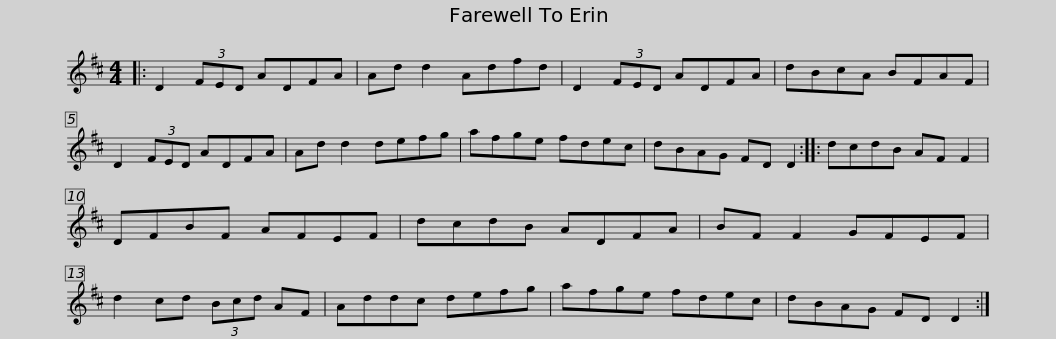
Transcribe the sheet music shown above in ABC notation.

X:1
L:1/8
M:4/4
I:linebreak $
K:D
V:1 treble
V:1
|: D2 (3FED ADFA | Ad d2 Adfd | D2 (3FED ADFA | dBcA BFAF | D2 (3FED ADFA |$ %5
 Ad d2 defg | afge fdec | dBAG FD D2 :: dcdB AF F2 | DFBF AFEF |$ %10
 dcdB ADFA | BF F2 GFEF | d2 cd (3Bcd AF | Addc defg | afge fdec |$ %15
 dBAG FD D2 :| %16
